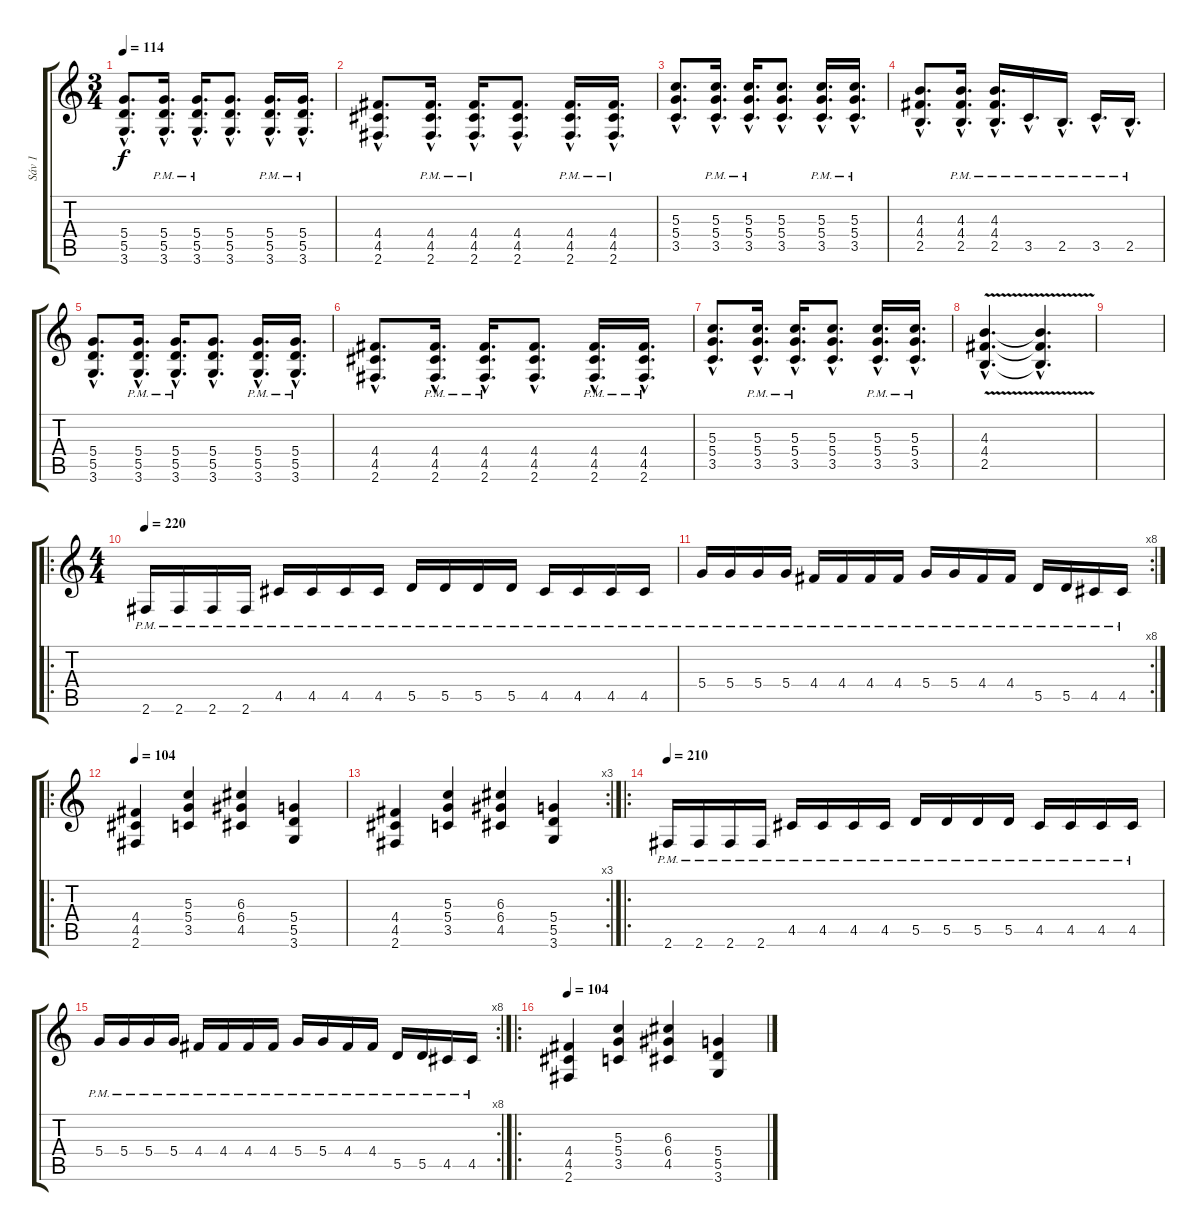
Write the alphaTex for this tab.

\track ("Sáv 1" "Sáv 1") {instrument distortionguitar}
\staff {score tabs}
\tuning (E4 B3 G3 D3 A2 E2) {hide}
\ts (3 4)
\tempo 114
\clef g2
\ks c
(5.4{hac} 5.5{hac} 3.6{hac}).8{d dy f} (5.4{hac pm} 5.5{hac pm} 3.6{hac pm}).16{d} (5.4{hac pm} 5.5{hac pm} 3.6{hac pm}).16{d} (5.4{hac} 5.5{hac} 3.6{hac}).8{d} (5.4{hac pm} 5.5{hac pm} 3.6{hac pm}).16{d} (5.4{hac pm} 5.5{hac pm} 3.6{hac pm}).16{d} |
(4.4{hac} 4.5{hac} 2.6{hac}).8{d} (4.4{hac pm} 4.5{hac pm} 2.6{hac pm}).16{d} (4.4{hac pm} 4.5{hac pm} 2.6{hac pm}).16{d} (4.4{hac} 4.5{hac} 2.6{hac}).8{d} (4.4{hac pm} 4.5{hac pm} 2.6{hac pm}).16{d} (4.4{hac pm} 4.5{hac pm} 2.6{hac pm}).16{d} |
(5.3{hac} 5.4{hac} 3.5{hac}).8{d} (5.3{hac pm} 5.4{hac pm} 3.5{hac pm}).16{d} (5.3{hac pm} 5.4{hac pm} 3.5{hac pm}).16{d} (5.3{hac} 5.4{hac} 3.5{hac}).8{d} (5.3{hac pm} 5.4{hac pm} 3.5{hac pm}).16{d} (5.3{hac pm} 5.4{hac pm} 3.5{hac pm}).16{d} |
(4.3{hac} 4.4{hac} 2.5{hac}).8{d} (4.3{hac pm} 4.4{hac pm} 2.5{hac pm}).16{d} (4.3{hac pm} 4.4{hac pm} 2.5{hac pm}).16{d} 3.5{hac pm}.16{d} 2.5{hac pm}.16{d} 3.5{hac pm}.16{d} 2.5{hac pm}.16{d} |
(5.4{hac} 5.5{hac} 3.6{hac}).8{d} (5.4{hac pm} 5.5{hac pm} 3.6{hac pm}).16{d} (5.4{hac pm} 5.5{hac pm} 3.6{hac pm}).16{d} (5.4{hac} 5.5{hac} 3.6{hac}).8{d} (5.4{hac pm} 5.5{hac pm} 3.6{hac pm}).16{d} (5.4{hac pm} 5.5{hac pm} 3.6{hac pm}).16{d} |
(4.4{hac} 4.5{hac} 2.6{hac}).8{d} (4.4{hac pm} 4.5{hac pm} 2.6{hac pm}).16{d} (4.4{hac pm} 4.5{hac pm} 2.6{hac pm}).16{d} (4.4{hac} 4.5{hac} 2.6{hac}).8{d} (4.4{hac pm} 4.5{hac pm} 2.6{hac pm}).16{d} (4.4{hac pm} 4.5{hac pm} 2.6{hac pm}).16{d} |
(5.3{hac} 5.4{hac} 3.5{hac}).8{d} (5.3{hac pm} 5.4{hac pm} 3.5{hac pm}).16{d} (5.3{hac pm} 5.4{hac pm} 3.5{hac pm}).16{d} (5.3{hac} 5.4{hac} 3.5{hac}).8{d} (5.3{hac pm} 5.4{hac pm} 3.5{hac pm}).16{d} (5.3{hac pm} 5.4{hac pm} 3.5{hac pm}).16{d} |
(4.3{v hac} 4.4{v hac} 2.5{v hac}).4{d} (4.3{hac t} 4.4{hac t} 2.5{hac t}).4{d} |
|
\ro
\ts (4 4)
\tempo 220
2.6{pm}.16 2.6{pm}.16 2.6{pm}.16 2.6{pm}.16 4.5{pm}.16 4.5{pm}.16 4.5{pm}.16 4.5{pm}.16 5.5{pm}.16 5.5{pm}.16 5.5{pm}.16 5.5{pm}.16 4.5{pm}.16 4.5{pm}.16 4.5{pm}.16 4.5{pm}.16 |
\rc 8
5.4{pm}.16 5.4{pm}.16 5.4{pm}.16 5.4{pm}.16 4.4{pm}.16 4.4{pm}.16 4.4{pm}.16 4.4{pm}.16 5.4{pm}.16 5.4{pm}.16 4.4{pm}.16 4.4{pm}.16 5.5{pm}.16 5.5{pm}.16 4.5{pm}.16 4.5{pm}.16 |
\ro
\tempo 104
(4.4 4.5 2.6).4 (5.3 5.4 3.5).4 (6.3 6.4 4.5).4 (5.4 5.5 3.6).4 |
\rc 3
(4.4 4.5 2.6).4 (5.3 5.4 3.5).4 (6.3 6.4 4.5).4 (5.4 5.5 3.6).4 |
\ro
\tempo 210
2.6{pm}.16 2.6{pm}.16 2.6{pm}.16 2.6{pm}.16 4.5{pm}.16 4.5{pm}.16 4.5{pm}.16 4.5{pm}.16 5.5{pm}.16 5.5{pm}.16 5.5{pm}.16 5.5{pm}.16 4.5{pm}.16 4.5{pm}.16 4.5{pm}.16 4.5{pm}.16 |
\rc 8
5.4{pm}.16 5.4{pm}.16 5.4{pm}.16 5.4{pm}.16 4.4{pm}.16 4.4{pm}.16 4.4{pm}.16 4.4{pm}.16 5.4{pm}.16 5.4{pm}.16 4.4{pm}.16 4.4{pm}.16 5.5{pm}.16 5.5{pm}.16 4.5{pm}.16 4.5{pm}.16 |
\ro
\tempo 104
(4.4 4.5 2.6).4 (5.3 5.4 3.5).4 (6.3 6.4 4.5).4 (5.4 5.5 3.6).4
